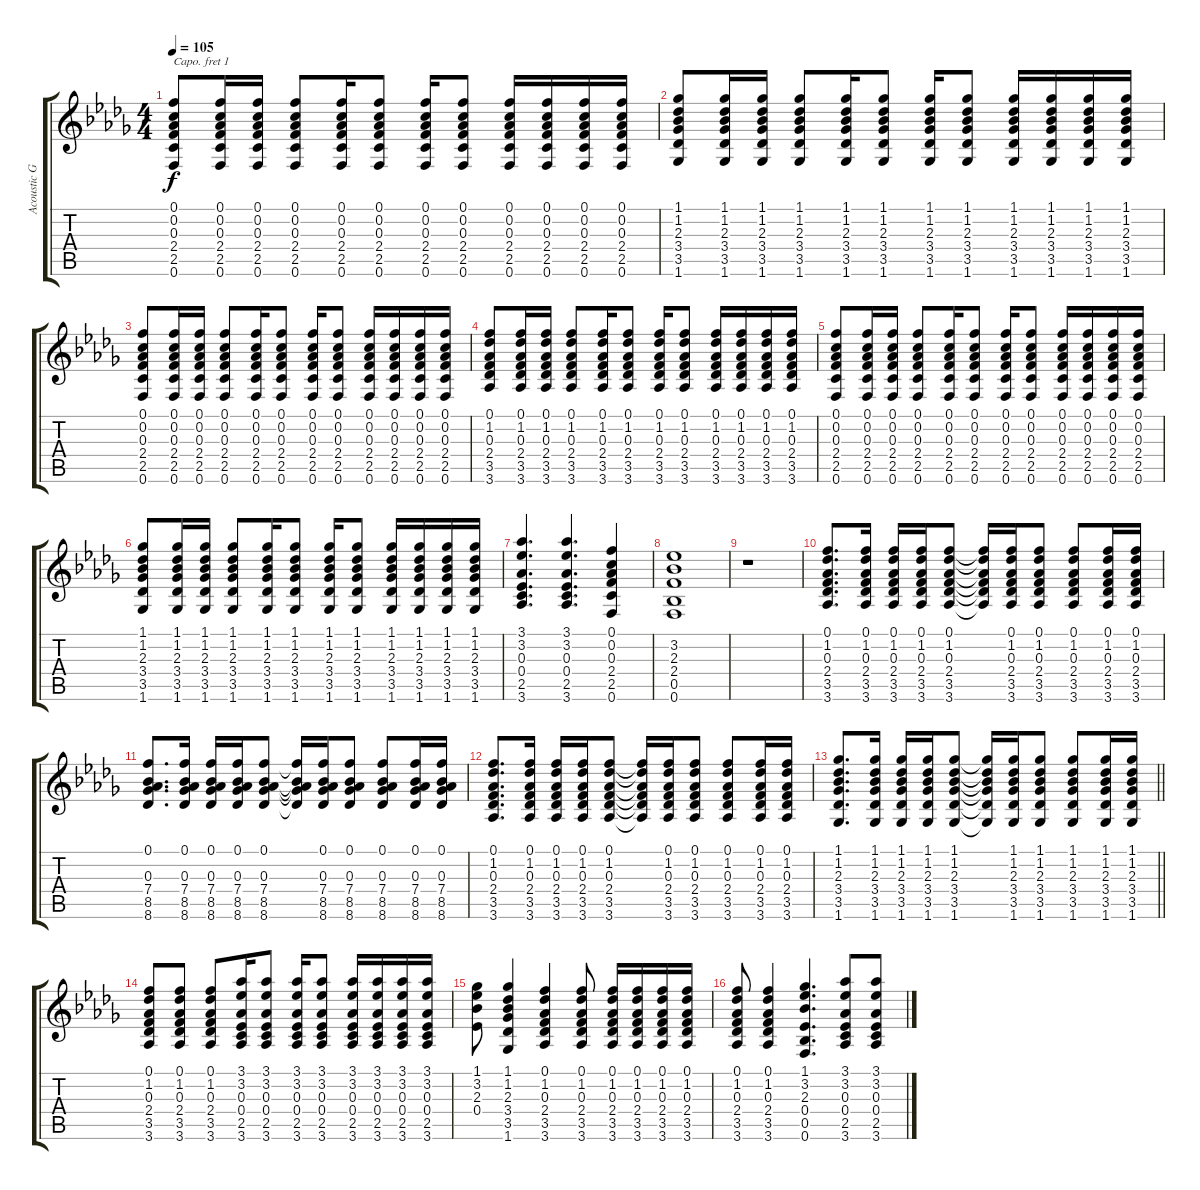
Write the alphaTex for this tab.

\track ("Acoustic Guitar" "Acoustic G") {instrument acousticguitarsteel}
\staff {score tabs}
\capo 1
\tuning (E4 B3 G3 D3 A2 E2) {hide}
\ts (4 4)
\tempo 105
\clef g2
\ks db
(0.1 0.2 0.3 2.4 2.5 0.6).8{dy f} (0.1 0.2 0.3 2.4 2.5 0.6).16 (0.1 0.2 0.3 2.4 2.5 0.6).16 (0.1 0.2 0.3 2.4 2.5 0.6).8 (0.1 0.2 0.3 2.4 2.5 0.6).16 (0.1 0.2 0.3 2.4 2.5 0.6).8 (0.1 0.2 0.3 2.4 2.5 0.6).16 (0.1 0.2 0.3 2.4 2.5 0.6).8 (0.1 0.2 0.3 2.4 2.5 0.6).16 (0.1 0.2 0.3 2.4 2.5 0.6).16 (0.1 0.2 0.3 2.4 2.5 0.6).16 (0.1 0.2 0.3 2.4 2.5 0.6).16 |
(1.1 1.2 2.3 3.4 3.5 1.6).8 (1.1 1.2 2.3 3.4 3.5 1.6).16 (1.1 1.2 2.3 3.4 3.5 1.6).16 (1.1 1.2 2.3 3.4 3.5 1.6).8 (1.1 1.2 2.3 3.4 3.5 1.6).16 (1.1 1.2 2.3 3.4 3.5 1.6).8 (1.1 1.2 2.3 3.4 3.5 1.6).16 (1.1 1.2 2.3 3.4 3.5 1.6).8 (1.1 1.2 2.3 3.4 3.5 1.6).16 (1.1 1.2 2.3 3.4 3.5 1.6).16 (1.1 1.2 2.3 3.4 3.5 1.6).16 (1.1 1.2 2.3 3.4 3.5 1.6).16 |
(0.1 0.2 0.3 2.4 2.5 0.6).8 (0.1 0.2 0.3 2.4 2.5 0.6).16 (0.1 0.2 0.3 2.4 2.5 0.6).16 (0.1 0.2 0.3 2.4 2.5 0.6).8 (0.1 0.2 0.3 2.4 2.5 0.6).16 (0.1 0.2 0.3 2.4 2.5 0.6).8 (0.1 0.2 0.3 2.4 2.5 0.6).16 (0.1 0.2 0.3 2.4 2.5 0.6).8 (0.1 0.2 0.3 2.4 2.5 0.6).16 (0.1 0.2 0.3 2.4 2.5 0.6).16 (0.1 0.2 0.3 2.4 2.5 0.6).16 (0.1 0.2 0.3 2.4 2.5 0.6).16 |
(0.1 1.2 0.3 2.4 3.5 3.6).8 (0.1 1.2 0.3 2.4 3.5 3.6).16 (0.1 1.2 0.3 2.4 3.5 3.6).16 (0.1 1.2 0.3 2.4 3.5 3.6).8 (0.1 1.2 0.3 2.4 3.5 3.6).16 (0.1 1.2 0.3 2.4 3.5 3.6).8 (0.1 1.2 0.3 2.4 3.5 3.6).16 (0.1 1.2 0.3 2.4 3.5 3.6).8 (0.1 1.2 0.3 2.4 3.5 3.6).16 (0.1 1.2 0.3 2.4 3.5 3.6).16 (0.1 1.2 0.3 2.4 3.5 3.6).16 (0.1 1.2 0.3 2.4 3.5 3.6).16 |
(0.1 0.2 0.3 2.4 2.5 0.6).8 (0.1 0.2 0.3 2.4 2.5 0.6).16 (0.1 0.2 0.3 2.4 2.5 0.6).16 (0.1 0.2 0.3 2.4 2.5 0.6).8 (0.1 0.2 0.3 2.4 2.5 0.6).16 (0.1 0.2 0.3 2.4 2.5 0.6).8 (0.1 0.2 0.3 2.4 2.5 0.6).16 (0.1 0.2 0.3 2.4 2.5 0.6).8 (0.1 0.2 0.3 2.4 2.5 0.6).16 (0.1 0.2 0.3 2.4 2.5 0.6).16 (0.1 0.2 0.3 2.4 2.5 0.6).16 (0.1 0.2 0.3 2.4 2.5 0.6).16 |
(1.1 1.2 2.3 3.4 3.5 1.6).8 (1.1 1.2 2.3 3.4 3.5 1.6).16 (1.1 1.2 2.3 3.4 3.5 1.6).16 (1.1 1.2 2.3 3.4 3.5 1.6).8 (1.1 1.2 2.3 3.4 3.5 1.6).16 (1.1 1.2 2.3 3.4 3.5 1.6).8 (1.1 1.2 2.3 3.4 3.5 1.6).16 (1.1 1.2 2.3 3.4 3.5 1.6).8 (1.1 1.2 2.3 3.4 3.5 1.6).16 (1.1 1.2 2.3 3.4 3.5 1.6).16 (1.1 1.2 2.3 3.4 3.5 1.6).16 (1.1 1.2 2.3 3.4 3.5 1.6).16 |
(3.1 3.2 0.3 0.4 2.5 3.6).4{d} (3.1 3.2 0.3 0.4 2.5 3.6).4{d} (0.1 0.2 0.3 2.4 2.5 0.6).4 |
(3.2 2.3 2.4 0.5 0.6).1 |
r.1 |
(0.1 1.2 0.3 2.4 3.5 3.6).8{d} (0.1 1.2 0.3 2.4 3.5 3.6).16 (0.1 1.2 0.3 2.4 3.5 3.6).16 (0.1 1.2 0.3 2.4 3.5 3.6).16 (0.1 1.2 0.3 2.4 3.5 3.6).8 (0.1{t} 1.2{t} 0.3{t} 2.4{t} 3.5{t} 3.6{t}).16 (0.1 1.2 0.3 2.4 3.5 3.6).16 (0.1 1.2 0.3 2.4 3.5 3.6).8 (0.1 1.2 0.3 2.4 3.5 3.6).8 (0.1 1.2 0.3 2.4 3.5 3.6).16 (0.1 1.2 0.3 2.4 3.5 3.6).16 |
(0.1 0.3 7.4 8.5 8.6).8{d} (0.1 0.3 7.4 8.5 8.6).16 (0.1 0.3 7.4 8.5 8.6).16 (0.1 0.3 7.4 8.5 8.6).16 (0.1 0.3 7.4 8.5 8.6).8 (0.1{t} 0.3{t} 7.4{t} 8.5{t} 8.6{t}).16 (0.1 0.3 7.4 8.5 8.6).16 (0.1 0.3 7.4 8.5 8.6).8 (0.1 0.3 7.4 8.5 8.6).8 (0.1 0.3 7.4 8.5 8.6).16 (0.1 0.3 7.4 8.5 8.6).16 |
(0.1 1.2 0.3 2.4 3.5 3.6).8{d} (0.1 1.2 0.3 2.4 3.5 3.6).16 (0.1 1.2 0.3 2.4 3.5 3.6).16 (0.1 1.2 0.3 2.4 3.5 3.6).16 (0.1 1.2 0.3 2.4 3.5 3.6).8 (0.1{t} 1.2{t} 0.3{t} 2.4{t} 3.5{t} 3.6{t}).16 (0.1 1.2 0.3 2.4 3.5 3.6).16 (0.1 1.2 0.3 2.4 3.5 3.6).8 (0.1 1.2 0.3 2.4 3.5 3.6).8 (0.1 1.2 0.3 2.4 3.5 3.6).16 (0.1 1.2 0.3 2.4 3.5 3.6).16 |
\barLineRight lightlight
(1.1 1.2 2.3 3.4 3.5 1.6).8{d} (1.1 1.2 2.3 3.4 3.5 1.6).16 (1.1 1.2 2.3 3.4 3.5 1.6).16 (1.1 1.2 2.3 3.4 3.5 1.6).16 (1.1 1.2 2.3 3.4 3.5 1.6).8 (1.1{t} 1.2{t} 2.3{t} 3.4{t} 3.5{t} 1.6{t}).16 (1.1 1.2 2.3 3.4 3.5 1.6).16 (1.1 1.2 2.3 3.4 3.5 1.6).8 (1.1 1.2 2.3 3.4 3.5 1.6).8 (1.1 1.2 2.3 3.4 3.5 1.6).16 (1.1 1.2 2.3 3.4 3.5 1.6).16 |
(0.1 1.2 0.3 2.4 3.5 3.6).8 (0.1 1.2 0.3 2.4 3.5 3.6).8 (0.1 1.2 0.3 2.4 3.5 3.6).8 (3.1 3.2 0.3 0.4 2.5 3.6).16 (3.1 3.2 0.3 0.4 2.5 3.6).8 (3.1 3.2 0.3 0.4 2.5 3.6).16 (3.1 3.2 0.3 0.4 2.5 3.6).8 (3.1 3.2 0.3 0.4 2.5 3.6).16 (3.1 3.2 0.3 0.4 2.5 3.6).16 (3.1 3.2 0.3 0.4 2.5 3.6).16 (3.1 3.2 0.3 0.4 2.5 3.6).16 |
(1.1 3.2 2.3 0.4).8 (1.1 1.2 2.3 3.4 3.5 1.6).4 (0.1 1.2 0.3 2.4 3.5 3.6).4 (0.1 1.2 0.3 2.4 3.5 3.6).8 (0.1 1.2 0.3 2.4 3.5 3.6).16 (0.1 1.2 0.3 2.4 3.5 3.6).16 (0.1 1.2 0.3 2.4 3.5 3.6).16 (0.1 1.2 0.3 2.4 3.5 3.6).16 |
(0.1 1.2 0.3 2.4 3.5 3.6).8 (0.1 1.2 0.3 2.4 3.5 3.6).4 (1.1 3.2 2.3 0.4 0.5 0.6).4{d} (3.1 3.2 0.3 0.4 2.5 3.6).8 (3.1 3.2 0.3 0.4 2.5 3.6).8
